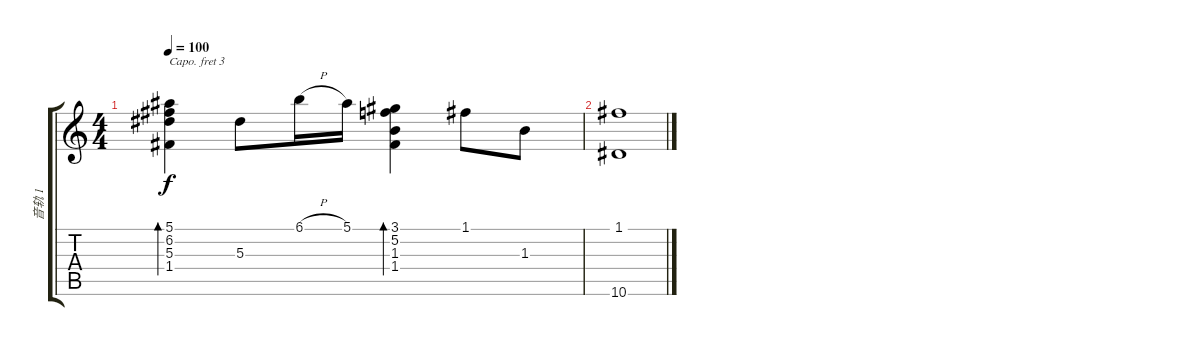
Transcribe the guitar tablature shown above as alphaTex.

\track ("音轨 1" "音轨 1") {instrument acousticguitarsteel}
\staff {score tabs}
\capo 3
\tuning (D4 A3 G3 D3 A2 D2) {hide}
\ts (4 4)
\tempo 100
\clef g2
\ks c
(5.1 6.2 5.3 1.4).4{bd 240 dy f} 5.3.8 6.1{h}.16 5.1.16 (3.1 5.2 1.3 1.4).4{bd 240} 1.1.8 1.3.8 |
(1.1 10.6).1
